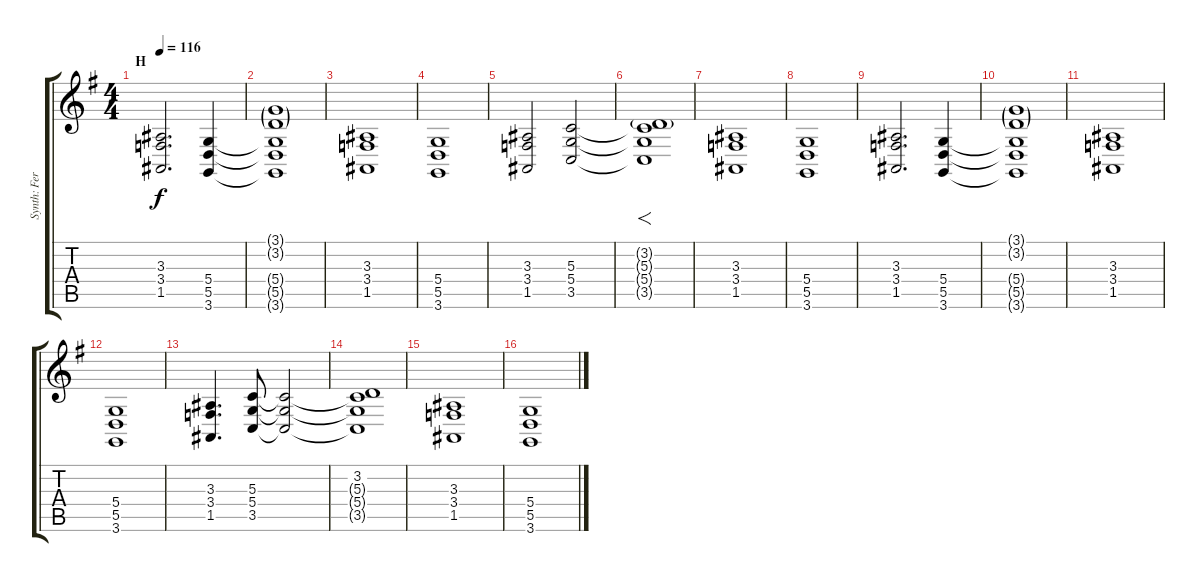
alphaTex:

\track ("Synth: Ferdy" "Synth: Fer") {instrument synthstrings1}
\staff {score tabs}
\tuning (E4 B3 G3 D3 A2 E2) {hide}
\ts (4 4)
\section ("" "H")
\tempo 116
\clef g2
\ks g
(3.3 3.4 1.5).2{d dy f} (5.4 5.5 3.6).4 |
(3.1{g} 3.2{g} 5.4{t} 5.5{t} 3.6{t}).1 |
(3.3 3.4 1.5).1 |
(5.4 5.5 3.6).1 |
(3.3 3.4 1.5).2 (5.3 5.4 3.5).2 |
(3.2{g} 5.3{t} 5.4{t} 3.5{t}).1{f} |
(3.3 3.4 1.5).1 |
(5.4 5.5 3.6).1 |
(3.3 3.4 1.5).2{d} (5.4 5.5 3.6).4 |
(3.1{g} 3.2{g} 5.4{t} 5.5{t} 3.6{t}).1 |
(3.3 3.4 1.5).1 |
(5.4 5.5 3.6).1 |
(3.3 3.4 1.5).4{d} (5.3 5.4 3.5).8 (5.3{t} 5.4{t} 3.5{t}).2 |
(3.2 5.3{t} 5.4{t} 3.5{t}).1 |
(3.3 3.4 1.5).1 |
(5.4 5.5 3.6).1
